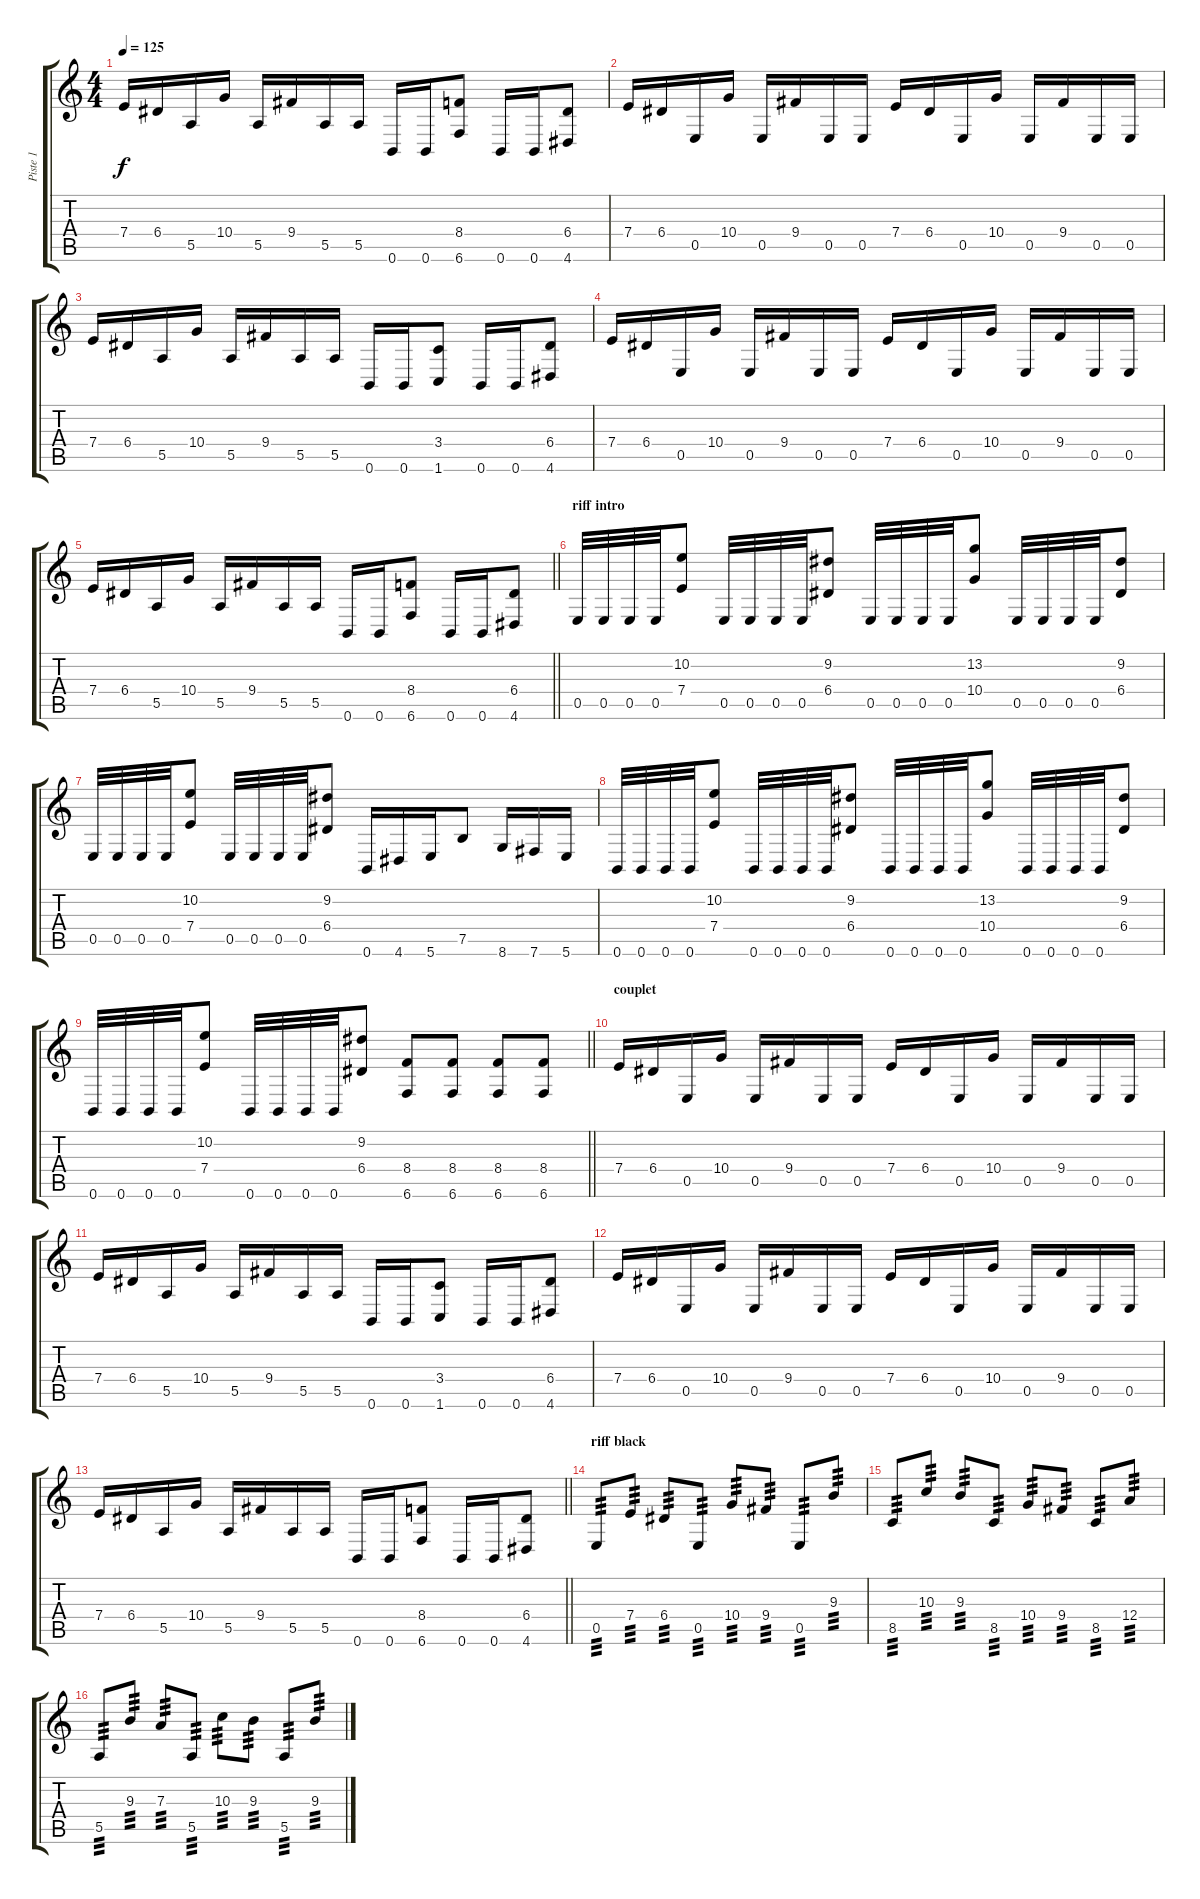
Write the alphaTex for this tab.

\track ("Piste 1" "Piste 1") {instrument distortionguitar}
\staff {score tabs}
\tuning (B3 Gb3 D3 A2 E2 B1) {hide}
\ts (4 4)
\tempo 125
\clef g2
\ks c
7.4.16{dy f} 6.4.16 5.5.16 10.4.16 5.5.16 9.4.16 5.5.16 5.5.16 0.6.16 0.6.16 (8.4 6.6).8 0.6.16 0.6.16 (6.4 4.6).8 |
7.4.16 6.4.16 0.5.16 10.4.16 0.5.16 9.4.16 0.5.16 0.5.16 7.4.16 6.4.16 0.5.16 10.4.16 0.5.16 9.4.16 0.5.16 0.5.16 |
7.4.16 6.4.16 5.5.16 10.4.16 5.5.16 9.4.16 5.5.16 5.5.16 0.6.16 0.6.16 (3.4 1.6).8 0.6.16 0.6.16 (6.4 4.6).8 |
7.4.16 6.4.16 0.5.16 10.4.16 0.5.16 9.4.16 0.5.16 0.5.16 7.4.16 6.4.16 0.5.16 10.4.16 0.5.16 9.4.16 0.5.16 0.5.16 |
\barLineRight lightlight
7.4.16 6.4.16 5.5.16 10.4.16 5.5.16 9.4.16 5.5.16 5.5.16 0.6.16 0.6.16 (8.4 6.6).8 0.6.16 0.6.16 (6.4 4.6).8 |
\section ("" "riff intro")
0.5.32 0.5.32 0.5.32 0.5.32 (10.2 7.4).8 0.5.32 0.5.32 0.5.32 0.5.32 (9.2 6.4).8 0.5.32 0.5.32 0.5.32 0.5.32 (13.2 10.4).8 0.5.32 0.5.32 0.5.32 0.5.32 (9.2 6.4).8 |
0.5.32 0.5.32 0.5.32 0.5.32 (10.2 7.4).8 0.5.32 0.5.32 0.5.32 0.5.32 (9.2 6.4).8 0.6.16 4.6.16 5.6.16 7.5.8 8.6.16 7.6.16 5.6.16 |
0.6.32 0.6.32 0.6.32 0.6.32 (10.2 7.4).8 0.6.32 0.6.32 0.6.32 0.6.32 (9.2 6.4).8 0.6.32 0.6.32 0.6.32 0.6.32 (13.2 10.4).8 0.6.32 0.6.32 0.6.32 0.6.32 (9.2 6.4).8 |
\barLineRight lightlight
0.6.32 0.6.32 0.6.32 0.6.32 (10.2 7.4).8 0.6.32 0.6.32 0.6.32 0.6.32 (9.2 6.4).8 (8.4 6.6).8 (8.4 6.6).8 (8.4 6.6).8 (8.4 6.6).8 |
\section ("" "couplet")
7.4.16 6.4.16 0.5.16 10.4.16 0.5.16 9.4.16 0.5.16 0.5.16 7.4.16 6.4.16 0.5.16 10.4.16 0.5.16 9.4.16 0.5.16 0.5.16 |
7.4.16 6.4.16 5.5.16 10.4.16 5.5.16 9.4.16 5.5.16 5.5.16 0.6.16 0.6.16 (3.4 1.6).8 0.6.16 0.6.16 (6.4 4.6).8 |
7.4.16 6.4.16 0.5.16 10.4.16 0.5.16 9.4.16 0.5.16 0.5.16 7.4.16 6.4.16 0.5.16 10.4.16 0.5.16 9.4.16 0.5.16 0.5.16 |
\barLineRight lightlight
7.4.16 6.4.16 5.5.16 10.4.16 5.5.16 9.4.16 5.5.16 5.5.16 0.6.16 0.6.16 (8.4 6.6).8 0.6.16 0.6.16 (6.4 4.6).8 |
\section ("" "riff black")
0.5.8{tp 3} 7.4.8{tp 3} 6.4.8{tp 3} 0.5.8{tp 3} 10.4.8{tp 3} 9.4.8{tp 3} 0.5.8{tp 3} 9.3.8{tp 3} |
8.5.8{tp 3} 10.3.8{tp 3} 9.3.8{tp 3} 8.5.8{tp 3} 10.4.8{tp 3} 9.4.8{tp 3} 8.5.8{tp 3} 12.4.8{tp 3} |
5.5.8{tp 3} 9.3.8{tp 3} 7.3.8{tp 3} 5.5.8{tp 3} 10.3.8{tp 3} 9.3.8{tp 3} 5.5.8{tp 3} 9.3.8{tp 3}
